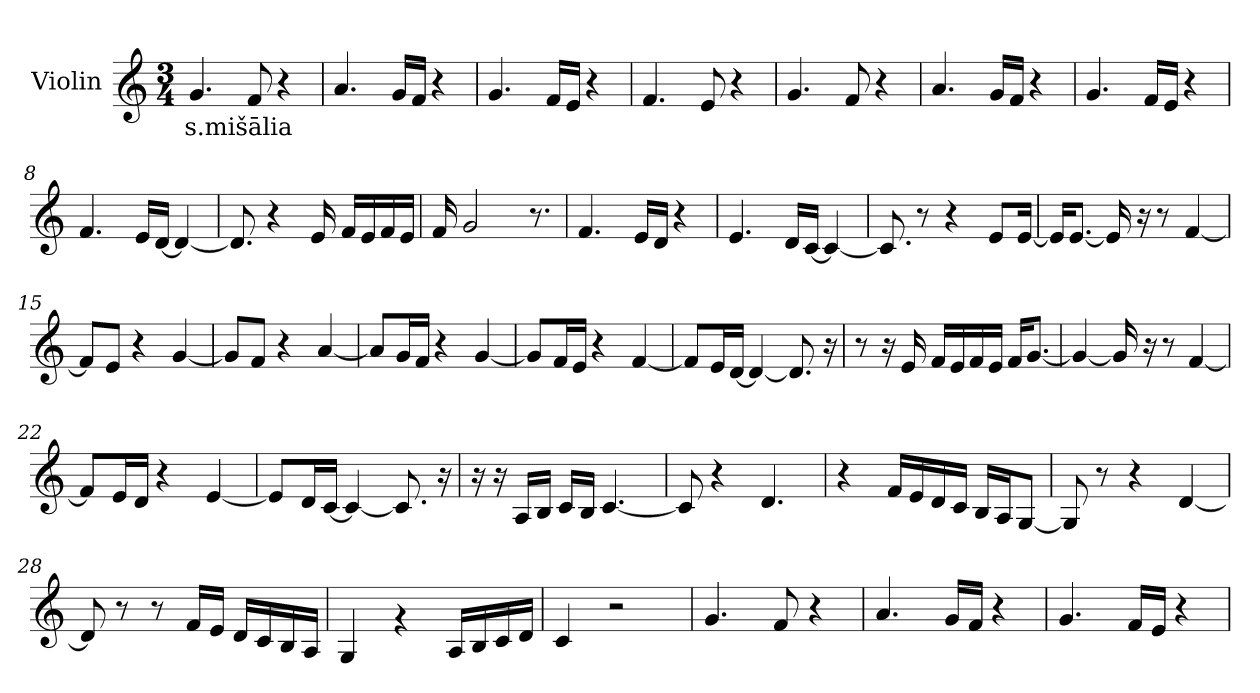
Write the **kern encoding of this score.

**kern	**text
*part1	*part1
*staff1	*staff1
*I"Violin	*
*clefG2	*
*k[]	*
*M3/4	*
*MM80	*
=1	=1
!	!LO:LY:b
4.g/	s.mišālia
8f/	.
4r	.
=2	=2
4.a/	.
16g/LL	.
16f/JJ	.
4r	.
=3	=3
4.g/	.
16f/LL	.
16e/JJ	.
4r	.
=4	=4
4.f/	.
8e/	.
4r	.
=5	=5
4.g/	.
8f/	.
4r	.
=6	=6
4.a/	.
16g/LL	.
16f/JJ	.
4r	.
!!LO:LB:g=z
=7	=7
4.g/	.
16f/LL	.
16e/JJ	.
4r	.
=8	=8
4.f/	.
16e/LL	.
[16d/JJ	.
4d/_	.
=9	=9
8.d/]	.
4r	.
16e/	.
16f/LL	.
16e/	.
16f/	.
16e/JJ	.
=10	=10
16f/	.
2g/	.
8.r	.
=11	=11
4.f/	.
16e/LL	.
16d/JJ	.
4r	.
=12	=12
4.e/	.
16d/LL	.
[16c/JJ	.
4c/_	.
!!LO:LB:g=z
=13	=13
8.c/]	.
8r	.
4r	.
8e/L	.
[16e/Jk	.
=14	=14
16e/KL]	.
[8.e/J	.
16e/]	.
16r	.
8r	.
[4f/	.
=15	=15
8f/L]	.
8e/J	.
4r	.
[4g/	.
=16	=16
8g/L]	.
8f/J	.
4r	.
[4a/	.
=17	=17
8a/L]	.
16g/L	.
16f/JJ	.
4r	.
[4g/	.
=18	=18
8g/L]	.
16f/L	.
16e/JJ	.
4r	.
[4f/	.
!!LO:LB:g=z
=19	=19
8f/L]	.
16e/L	.
[16d/JJ	.
4d/_	.
8.d/]	.
16r	.
=20	=20
8r	.
16r	.
16e/	.
16f/LL	.
16e/	.
16f/	.
16e/JJ	.
16f/KL	.
[8.g/J	.
=21	=21
4g/_	.
16g/]	.
16r	.
8r	.
[4f/	.
=22	=22
8f/L]	.
16e/L	.
16d/JJ	.
4r	.
[4e/	.
=23	=23
8e/L]	.
16d/L	.
[16c/JJ	.
4c/_	.
8.c/]	.
16r	.
!!LO:LB:g=z
=24	=24
16r	.
16r	.
16A/LL	.
16B/JJ	.
16c/LL	.
16B/JJ	.
[4.c/	.
=25	=25
8c/]	.
4r	.
4.d/	.
=26	=26
4r	.
16f/LL	.
16e/	.
16d/	.
16c/JJ	.
16B/LL	.
16A/J	.
[8G/J	.
=27	=27
8G/]	.
8r	.
4r	.
[4d/	.
=28	=28
8d/]	.
8r	.
8r	.
16f/LL	.
16e/JJ	.
16d/LL	.
16c/	.
16B/	.
16A/JJ	.
!!LO:LB:g=z
=29	=29
4G/	.
4rg	.
16A/LL	.
16B/	.
16c/	.
16d/JJ	.
=30	=30
4c/	.
2r	.
=31	=31
4.g/	.
8f/	.
4r	.
=32	=32
4.a/	.
16g/LL	.
16f/JJ	.
4r	.
=33	=33
4.g/	.
16f/LL	.
16e/JJ	.
4r	.
=	=
*-	*-
